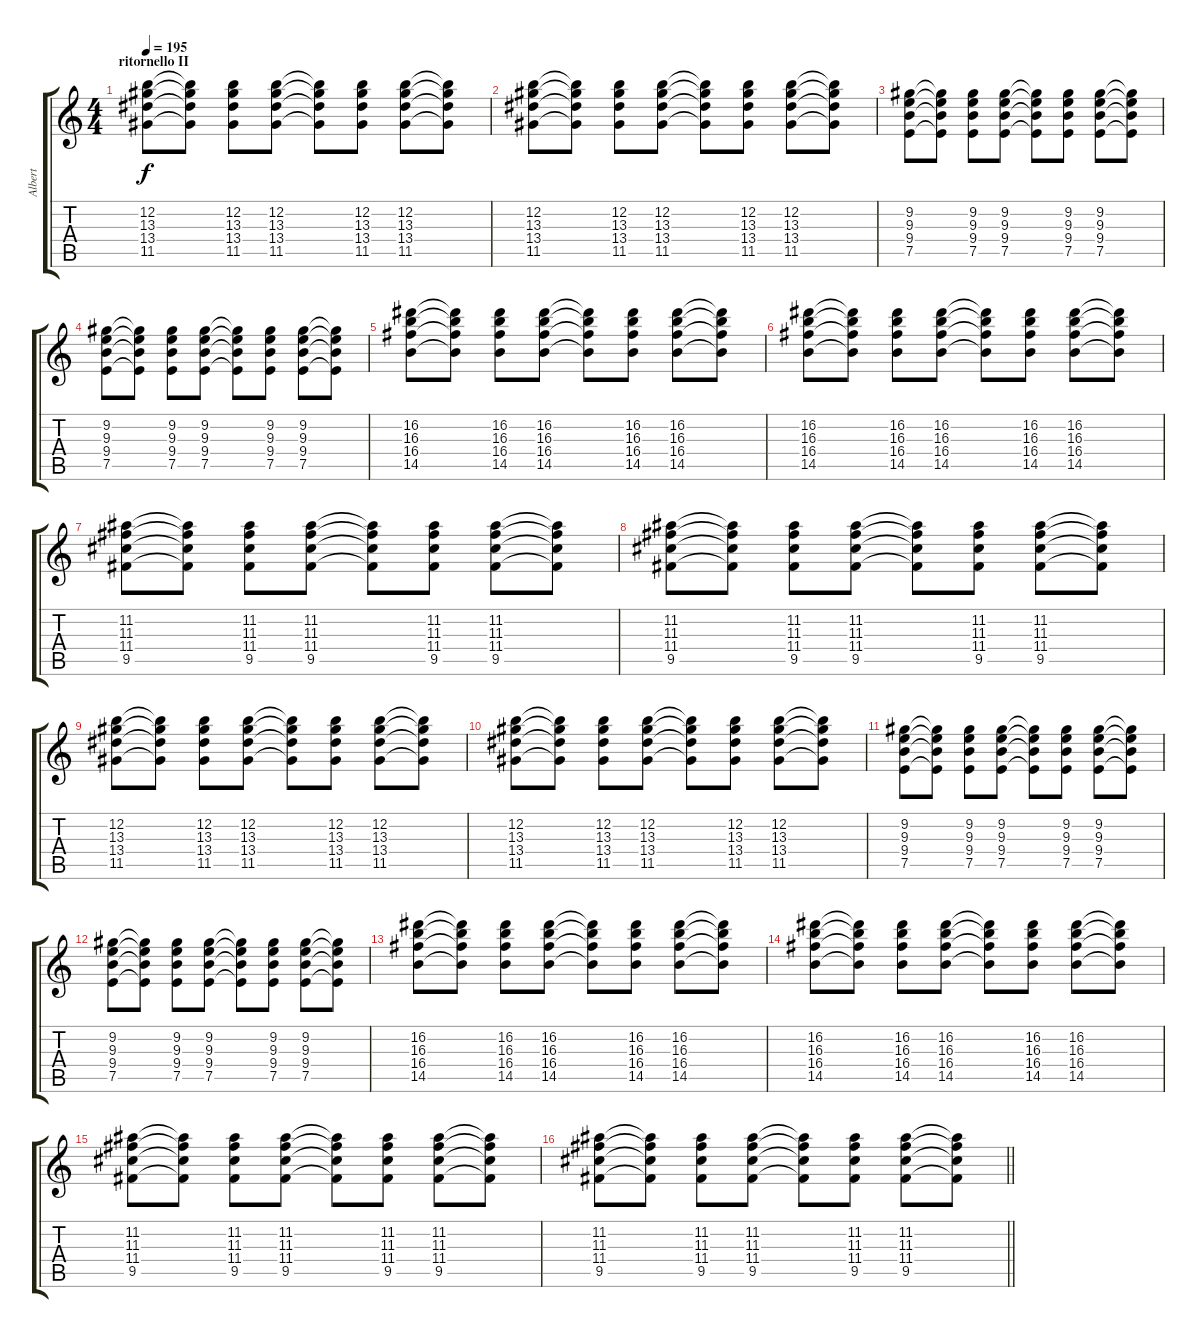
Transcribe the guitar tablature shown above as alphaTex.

\track ("Albert " "Albert ") {instrument electricguitarjazz}
\staff {score tabs}
\tuning (E4 B3 G3 D3 A2 E2) {hide}
\ts (4 4)
\section ("" "ritornello II")
\tempo 195
\clef g2
\ks c
(12.2 13.3 13.4 11.5).8{dy f} (12.2{t} 13.3{t} 13.4{t} 11.5{t}).8 (12.2 13.3 13.4 11.5).8 (12.2 13.3 13.4 11.5).8 (12.2{t} 13.3{t} 13.4{t} 11.5{t}).8 (12.2 13.3 13.4 11.5).8 (12.2 13.3 13.4 11.5).8 (12.2{t} 13.3{t} 13.4{t} 11.5{t}).8 |
(12.2 13.3 13.4 11.5).8 (12.2{t} 13.3{t} 13.4{t} 11.5{t}).8 (12.2 13.3 13.4 11.5).8 (12.2 13.3 13.4 11.5).8 (12.2{t} 13.3{t} 13.4{t} 11.5{t}).8 (12.2 13.3 13.4 11.5).8 (12.2 13.3 13.4 11.5).8 (12.2{t} 13.3{t} 13.4{t} 11.5{t}).8 |
(9.2 9.3 9.4 7.5).8 (9.2{t} 9.3{t} 9.4{t} 7.5{t}).8 (9.2 9.3 9.4 7.5).8 (9.2 9.3 9.4 7.5).8 (9.2{t} 9.3{t} 9.4{t} 7.5{t}).8 (9.2 9.3 9.4 7.5).8 (9.2 9.3 9.4 7.5).8 (9.2{t} 9.3{t} 9.4{t} 7.5{t}).8 |
(9.2 9.3 9.4 7.5).8 (9.2{t} 9.3{t} 9.4{t} 7.5{t}).8 (9.2 9.3 9.4 7.5).8 (9.2 9.3 9.4 7.5).8 (9.2{t} 9.3{t} 9.4{t} 7.5{t}).8 (9.2 9.3 9.4 7.5).8 (9.2 9.3 9.4 7.5).8 (9.2{t} 9.3{t} 9.4{t} 7.5{t}).8 |
(16.2 16.3 16.4 14.5).8 (16.2{t} 16.3{t} 16.4{t} 14.5{t}).8 (16.2 16.3 16.4 14.5).8 (16.2 16.3 16.4 14.5).8 (16.2{t} 16.3{t} 16.4{t} 14.5{t}).8 (16.2 16.3 16.4 14.5).8 (16.2 16.3 16.4 14.5).8 (16.2{t} 16.3{t} 16.4{t} 14.5{t}).8 |
(16.2 16.3 16.4 14.5).8 (16.2{t} 16.3{t} 16.4{t} 14.5{t}).8 (16.2 16.3 16.4 14.5).8 (16.2 16.3 16.4 14.5).8 (16.2{t} 16.3{t} 16.4{t} 14.5{t}).8 (16.2 16.3 16.4 14.5).8 (16.2 16.3 16.4 14.5).8 (16.2{t} 16.3{t} 16.4{t} 14.5{t}).8 |
(11.2 11.3 11.4 9.5).8 (11.2{t} 11.3{t} 11.4{t} 9.5{t}).8 (11.2 11.3 11.4 9.5).8 (11.2 11.3 11.4 9.5).8 (11.2{t} 11.3{t} 11.4{t} 9.5{t}).8 (11.2 11.3 11.4 9.5).8 (11.2 11.3 11.4 9.5).8 (11.2{t} 11.3{t} 11.4{t} 9.5{t}).8 |
(11.2 11.3 11.4 9.5).8 (11.2{t} 11.3{t} 11.4{t} 9.5{t}).8 (11.2 11.3 11.4 9.5).8 (11.2 11.3 11.4 9.5).8 (11.2{t} 11.3{t} 11.4{t} 9.5{t}).8 (11.2 11.3 11.4 9.5).8 (11.2 11.3 11.4 9.5).8 (11.2{t} 11.3{t} 11.4{t} 9.5{t}).8 |
(12.2 13.3 13.4 11.5).8 (12.2{t} 13.3{t} 13.4{t} 11.5{t}).8 (12.2 13.3 13.4 11.5).8 (12.2 13.3 13.4 11.5).8 (12.2{t} 13.3{t} 13.4{t} 11.5{t}).8 (12.2 13.3 13.4 11.5).8 (12.2 13.3 13.4 11.5).8 (12.2{t} 13.3{t} 13.4{t} 11.5{t}).8 |
(12.2 13.3 13.4 11.5).8 (12.2{t} 13.3{t} 13.4{t} 11.5{t}).8 (12.2 13.3 13.4 11.5).8 (12.2 13.3 13.4 11.5).8 (12.2{t} 13.3{t} 13.4{t} 11.5{t}).8 (12.2 13.3 13.4 11.5).8 (12.2 13.3 13.4 11.5).8 (12.2{t} 13.3{t} 13.4{t} 11.5{t}).8 |
(9.2 9.3 9.4 7.5).8 (9.2{t} 9.3{t} 9.4{t} 7.5{t}).8 (9.2 9.3 9.4 7.5).8 (9.2 9.3 9.4 7.5).8 (9.2{t} 9.3{t} 9.4{t} 7.5{t}).8 (9.2 9.3 9.4 7.5).8 (9.2 9.3 9.4 7.5).8 (9.2{t} 9.3{t} 9.4{t} 7.5{t}).8 |
(9.2 9.3 9.4 7.5).8 (9.2{t} 9.3{t} 9.4{t} 7.5{t}).8 (9.2 9.3 9.4 7.5).8 (9.2 9.3 9.4 7.5).8 (9.2{t} 9.3{t} 9.4{t} 7.5{t}).8 (9.2 9.3 9.4 7.5).8 (9.2 9.3 9.4 7.5).8 (9.2{t} 9.3{t} 9.4{t} 7.5{t}).8 |
(16.2 16.3 16.4 14.5).8 (16.2{t} 16.3{t} 16.4{t} 14.5{t}).8 (16.2 16.3 16.4 14.5).8 (16.2 16.3 16.4 14.5).8 (16.2{t} 16.3{t} 16.4{t} 14.5{t}).8 (16.2 16.3 16.4 14.5).8 (16.2 16.3 16.4 14.5).8 (16.2{t} 16.3{t} 16.4{t} 14.5{t}).8 |
(16.2 16.3 16.4 14.5).8 (16.2{t} 16.3{t} 16.4{t} 14.5{t}).8 (16.2 16.3 16.4 14.5).8 (16.2 16.3 16.4 14.5).8 (16.2{t} 16.3{t} 16.4{t} 14.5{t}).8 (16.2 16.3 16.4 14.5).8 (16.2 16.3 16.4 14.5).8 (16.2{t} 16.3{t} 16.4{t} 14.5{t}).8 |
(11.2 11.3 11.4 9.5).8 (11.2{t} 11.3{t} 11.4{t} 9.5{t}).8 (11.2 11.3 11.4 9.5).8 (11.2 11.3 11.4 9.5).8 (11.2{t} 11.3{t} 11.4{t} 9.5{t}).8 (11.2 11.3 11.4 9.5).8 (11.2 11.3 11.4 9.5).8 (11.2{t} 11.3{t} 11.4{t} 9.5{t}).8 |
\barLineRight lightlight
(11.2 11.3 11.4 9.5).8 (11.2{t} 11.3{t} 11.4{t} 9.5{t}).8 (11.2 11.3 11.4 9.5).8 (11.2 11.3 11.4 9.5).8 (11.2{t} 11.3{t} 11.4{t} 9.5{t}).8 (11.2 11.3 11.4 9.5).8 (11.2 11.3 11.4 9.5).8 (11.2{t} 11.3{t} 11.4{t} 9.5{t}).8
